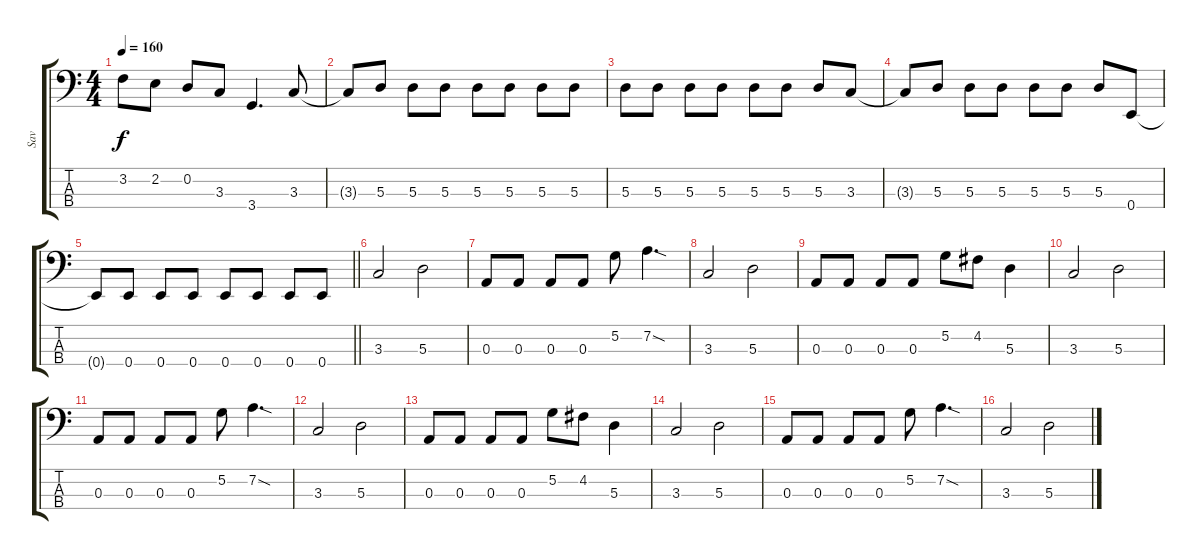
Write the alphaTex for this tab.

\track ("Sav" "Sav") {instrument electricbassfinger}
\staff {score tabs}
\tuning (G2 D2 A1 E1) {hide}
\ts (4 4)
\tempo 160
\clef f4
\ks c
3.2{t}.8{dy f} 2.2.8 0.2.8 3.3.8 3.4.4{d} 3.3.8 |
3.3{t}.8 5.3.8 5.3.8 5.3.8 5.3.8 5.3.8 5.3.8 5.3.8 |
5.3.8 5.3.8 5.3.8 5.3.8 5.3.8 5.3.8 5.3.8 3.3.8 |
3.3{t}.8 5.3.8 5.3.8 5.3.8 5.3.8 5.3.8 5.3.8 0.4.8 |
\barLineRight lightlight
0.4{t}.8 0.4.8 0.4.8 0.4.8 0.4.8 0.4.8 0.4.8 0.4.8 |
3.3.2 5.3.2 |
0.3.8 0.3.8 0.3.8 0.3.8 5.2.8 7.2{sod}.4{d} |
3.3.2 5.3.2 |
0.3.8 0.3.8 0.3.8 0.3.8 5.2.8 4.2.8 5.3.4 |
3.3.2 5.3.2 |
0.3.8 0.3.8 0.3.8 0.3.8 5.2.8 7.2{sod}.4{d} |
3.3.2 5.3.2 |
0.3.8 0.3.8 0.3.8 0.3.8 5.2.8 4.2.8 5.3.4 |
3.3.2 5.3.2 |
0.3.8 0.3.8 0.3.8 0.3.8 5.2.8 7.2{sod}.4{d} |
3.3.2 5.3.2
